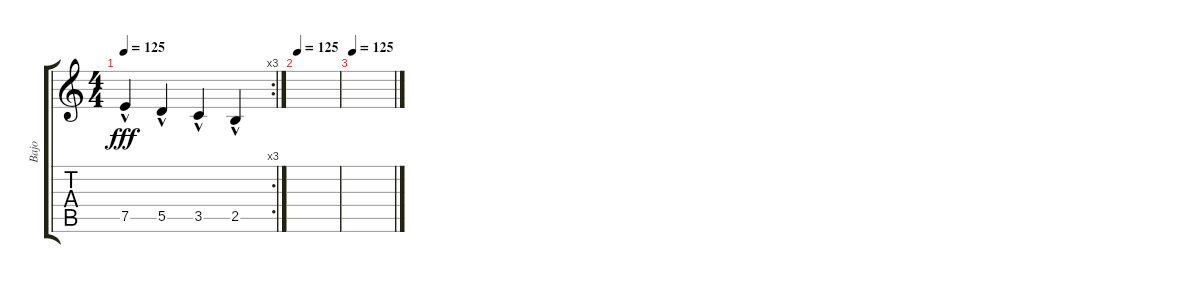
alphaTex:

\track ("Bajo" "Bajo") {instrument electricbassfinger}
\staff {score tabs}
\tuning (E4 B3 G3 D3 A2 E2) {hide}
\rc 3
\ts (4 4)
\tempo 125
\clef g2
\ks c
7.5{hac}.4{dy fff} 5.5{hac}.4 3.5{hac}.4 2.5{hac}.4 |
\tempo 125
|
\tempo 125
